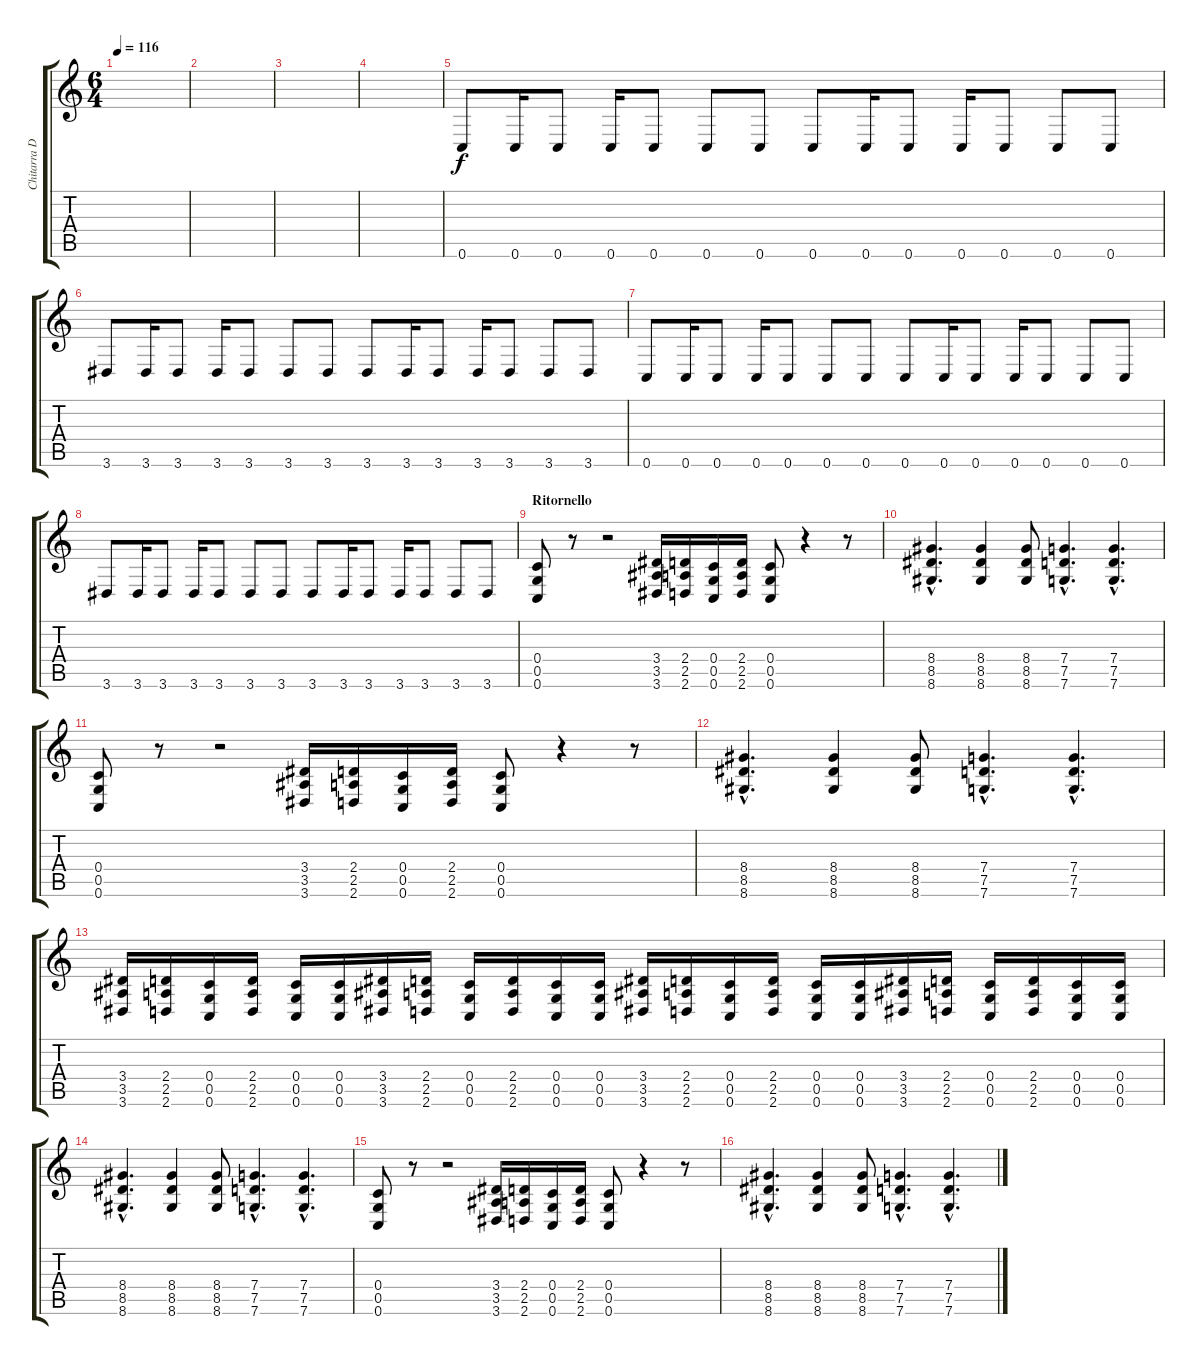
\track ("Chitarra Distorta" "Chitarra D") {instrument overdrivenguitar}
\staff {score tabs}
\tuning (D4 A3 F3 C3 G2 C2) {hide}
\ts (6 4)
\tempo 116
\clef g2
\ks c
|
|
|
|
0.6.8{volume 8} 0.6.16 0.6.8 0.6.16 0.6.8 0.6.8 0.6.8 0.6.8 0.6.16 0.6.8 0.6.16 0.6.8 0.6.8 0.6.8 |
3.6.8 3.6.16 3.6.8 3.6.16 3.6.8 3.6.8 3.6.8 3.6.8 3.6.16 3.6.8 3.6.16 3.6.8 3.6.8 3.6.8 |
0.6.8 0.6.16 0.6.8 0.6.16 0.6.8 0.6.8 0.6.8 0.6.8 0.6.16 0.6.8 0.6.16 0.6.8 0.6.8 0.6.8 |
3.6.8{volume 16} 3.6.16 3.6.8 3.6.16 3.6.8 3.6.8 3.6.8 3.6.8 3.6.16 3.6.8 3.6.16 3.6.8 3.6.8 3.6.8 |
\section ("" "Ritornello")
(0.4 0.5 0.6).8{volume 16} r.8 r.2 (3.4 3.5 3.6).16 (2.4 2.5 2.6).16 (0.4 0.5 0.6).16 (2.4 2.5 2.6).16 (0.4 0.5 0.6).8 r.4 r.8 |
(8.4{hac} 8.5{hac} 8.6{hac}).4{d} (8.4 8.5 8.6).4 (8.4 8.5 8.6).8 (7.4{hac} 7.5{hac} 7.6{hac}).4{d} (7.4{hac} 7.5{hac} 7.6{hac}).4{d} |
(0.4 0.5 0.6).8 r.8 r.2 (3.4 3.5 3.6).16 (2.4 2.5 2.6).16 (0.4 0.5 0.6).16 (2.4 2.5 2.6).16 (0.4 0.5 0.6).8 r.4 r.8 |
(8.4{hac} 8.5{hac} 8.6{hac}).4{d} (8.4 8.5 8.6).4 (8.4 8.5 8.6).8 (7.4{hac} 7.5{hac} 7.6{hac}).4{d} (7.4{hac} 7.5{hac} 7.6{hac}).4{d} |
(3.4 3.5 3.6).16 (2.4 2.5 2.6).16 (0.4 0.5 0.6).16 (2.4 2.5 2.6).16 (0.4 0.5 0.6).16 (0.4 0.5 0.6).16 (3.4 3.5 3.6).16 (2.4 2.5 2.6).16 (0.4 0.5 0.6).16 (2.4 2.5 2.6).16 (0.4 0.5 0.6).16 (0.4 0.5 0.6).16 (3.4 3.5 3.6).16 (2.4 2.5 2.6).16 (0.4 0.5 0.6).16 (2.4 2.5 2.6).16 (0.4 0.5 0.6).16 (0.4 0.5 0.6).16 (3.4 3.5 3.6).16 (2.4 2.5 2.6).16 (0.4 0.5 0.6).16 (2.4 2.5 2.6).16 (0.4 0.5 0.6).16 (0.4 0.5 0.6).16 |
(8.4{hac} 8.5{hac} 8.6{hac}).4{d} (8.4 8.5 8.6).4 (8.4 8.5 8.6).8 (7.4{hac} 7.5{hac} 7.6{hac}).4{d} (7.4{hac} 7.5{hac} 7.6{hac}).4{d} |
(0.4 0.5 0.6).8 r.8 r.2 (3.4 3.5 3.6).16 (2.4 2.5 2.6).16 (0.4 0.5 0.6).16 (2.4 2.5 2.6).16 (0.4 0.5 0.6).8 r.4 r.8 |
(8.4{hac} 8.5{hac} 8.6{hac}).4{d} (8.4 8.5 8.6).4 (8.4 8.5 8.6).8 (7.4{hac} 7.5{hac} 7.6{hac}).4{d} (7.4{hac} 7.5{hac} 7.6{hac}).4{d}
